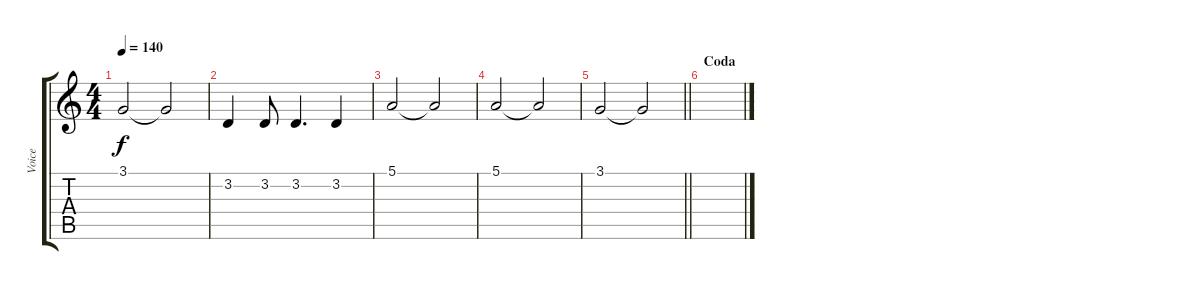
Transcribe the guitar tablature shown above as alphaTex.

\track ("Voice " "Voice ") {instrument lead6voice}
\staff {score tabs}
\tuning (E4 B3 G3 D3 A2 E2) {hide}
\ts (4 4)
\tempo 140
\clef g2
\ks c
3.1.2{dy f} 3.1{t}.2 |
3.2.4 3.2.8 3.2.4{d} 3.2.4 |
5.1.2 5.1{t}.2 |
5.1.2 5.1{t}.2 |
\barLineRight lightlight
3.1.2 3.1{t}.2 |
\section ("" "Coda")
